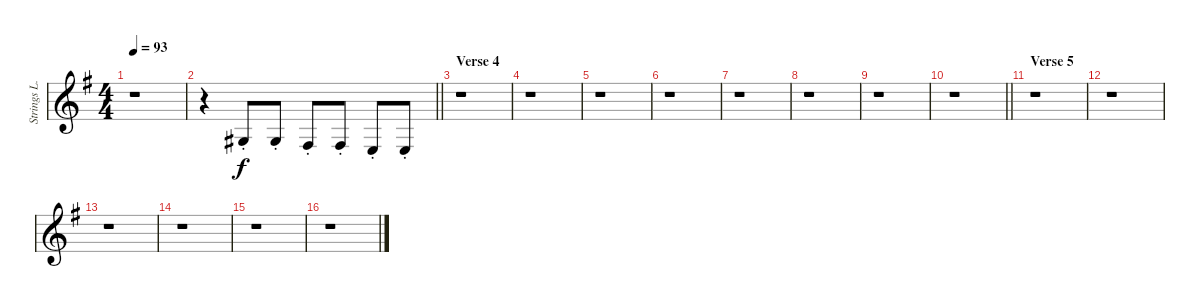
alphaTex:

\track ("Strings L.H. - Arjen Lucassen" "Strings L.") {instrument stringensemble1}
\staff {score}
\tuning (E5 B4 G4 D4 A3 E3) {hide}
\ts (4 4)
\tempo 93
\clef g2
\ks eminor
r.1{dy f} |
\barLineRight lightlight
r.4 4.6{st}.8 4.6{st}.8 2.6{st}.8 2.6{st}.8 0.6{st}.8 0.6{st}.8 |
\section ("" "Verse 4")
r.1 |
r.1 |
r.1 |
r.1 |
r.1 |
r.1 |
r.1 |
\barLineRight lightlight
r.1 |
\section ("" "Verse 5")
r.1 |
r.1 |
r.1 |
r.1 |
r.1 |
r.1
